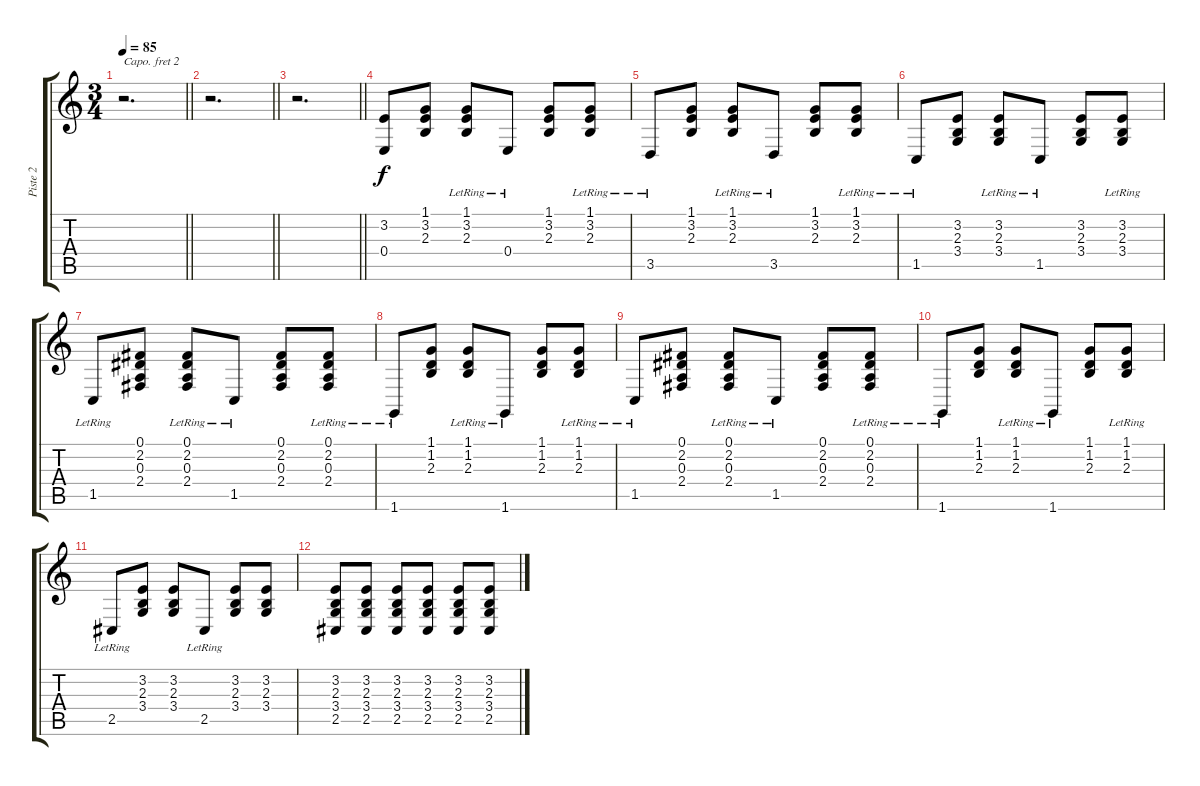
\track ("Piste 2" "Piste 2") {instrument electricpiano2}
\staff {score tabs}
\capo 2
\tuning (E4 B3 G3 D3 A2 E2) {hide}
\ts (3 4)
\tempo 85
\clef g2
\barLineRight lightlight
\ks c
r.2{d dy f} |
\barLineRight lightlight
r.2{d} |
\barLineRight lightlight
r.2{d} |
(3.2 0.4).8 (1.1 3.2 2.3).8 (1.1{lr} 3.2{lr} 2.3{lr}).8 0.4{lr}.8 (1.1 3.2 2.3).8 (1.1{lr} 3.2{lr} 2.3{lr}).8 |
3.5{lr}.8 (1.1 3.2 2.3).8 (1.1{lr} 3.2{lr} 2.3{lr}).8 3.5{lr}.8 (1.1 3.2 2.3).8 (1.1{lr} 3.2{lr} 2.3{lr}).8 |
1.5{lr}.8 (3.2 2.3 3.4).8 (3.2{lr} 2.3{lr} 3.4{lr}).8 1.5{lr}.8 (3.2 2.3 3.4).8 (3.2{lr} 2.3{lr} 3.4{lr}).8 |
1.5{lr}.8 (0.1 2.2 0.3 2.4).8 (0.1{lr} 2.2{lr} 0.3{lr} 2.4{lr}).8 1.5{lr}.8 (0.1 2.2 0.3 2.4).8 (0.1{lr} 2.2{lr} 0.3{lr} 2.4{lr}).8 |
1.6{lr}.8 (1.1 1.2 2.3).8 (1.1{lr} 1.2{lr} 2.3{lr}).8 1.6{lr}.8 (1.1 1.2 2.3).8 (1.1{lr} 1.2{lr} 2.3{lr}).8 |
1.5{lr}.8 (0.1 2.2 0.3 2.4).8 (0.1{lr} 2.2{lr} 0.3{lr} 2.4{lr}).8 1.5{lr}.8 (0.1 2.2 0.3 2.4).8 (0.1{lr} 2.2{lr} 0.3{lr} 2.4{lr}).8 |
1.6{lr}.8 (1.1 1.2 2.3).8 (1.1{lr} 1.2{lr} 2.3{lr}).8 1.6{lr}.8 (1.1 1.2 2.3).8 (1.1{lr} 1.2{lr} 2.3{lr}).8 |
2.5{lr}.8 (3.2 2.3 3.4).8 (3.2 2.3 3.4).8 2.5{lr}.8 (3.2 2.3 3.4).8 (3.2 2.3 3.4).8 |
(3.2 2.3 3.4 2.5).8 (3.2 2.3 3.4 2.5).8 (3.2 2.3 3.4 2.5).8 (3.2 2.3 3.4 2.5).8 (3.2 2.3 3.4 2.5).8 (3.2 2.3 3.4 2.5).8
